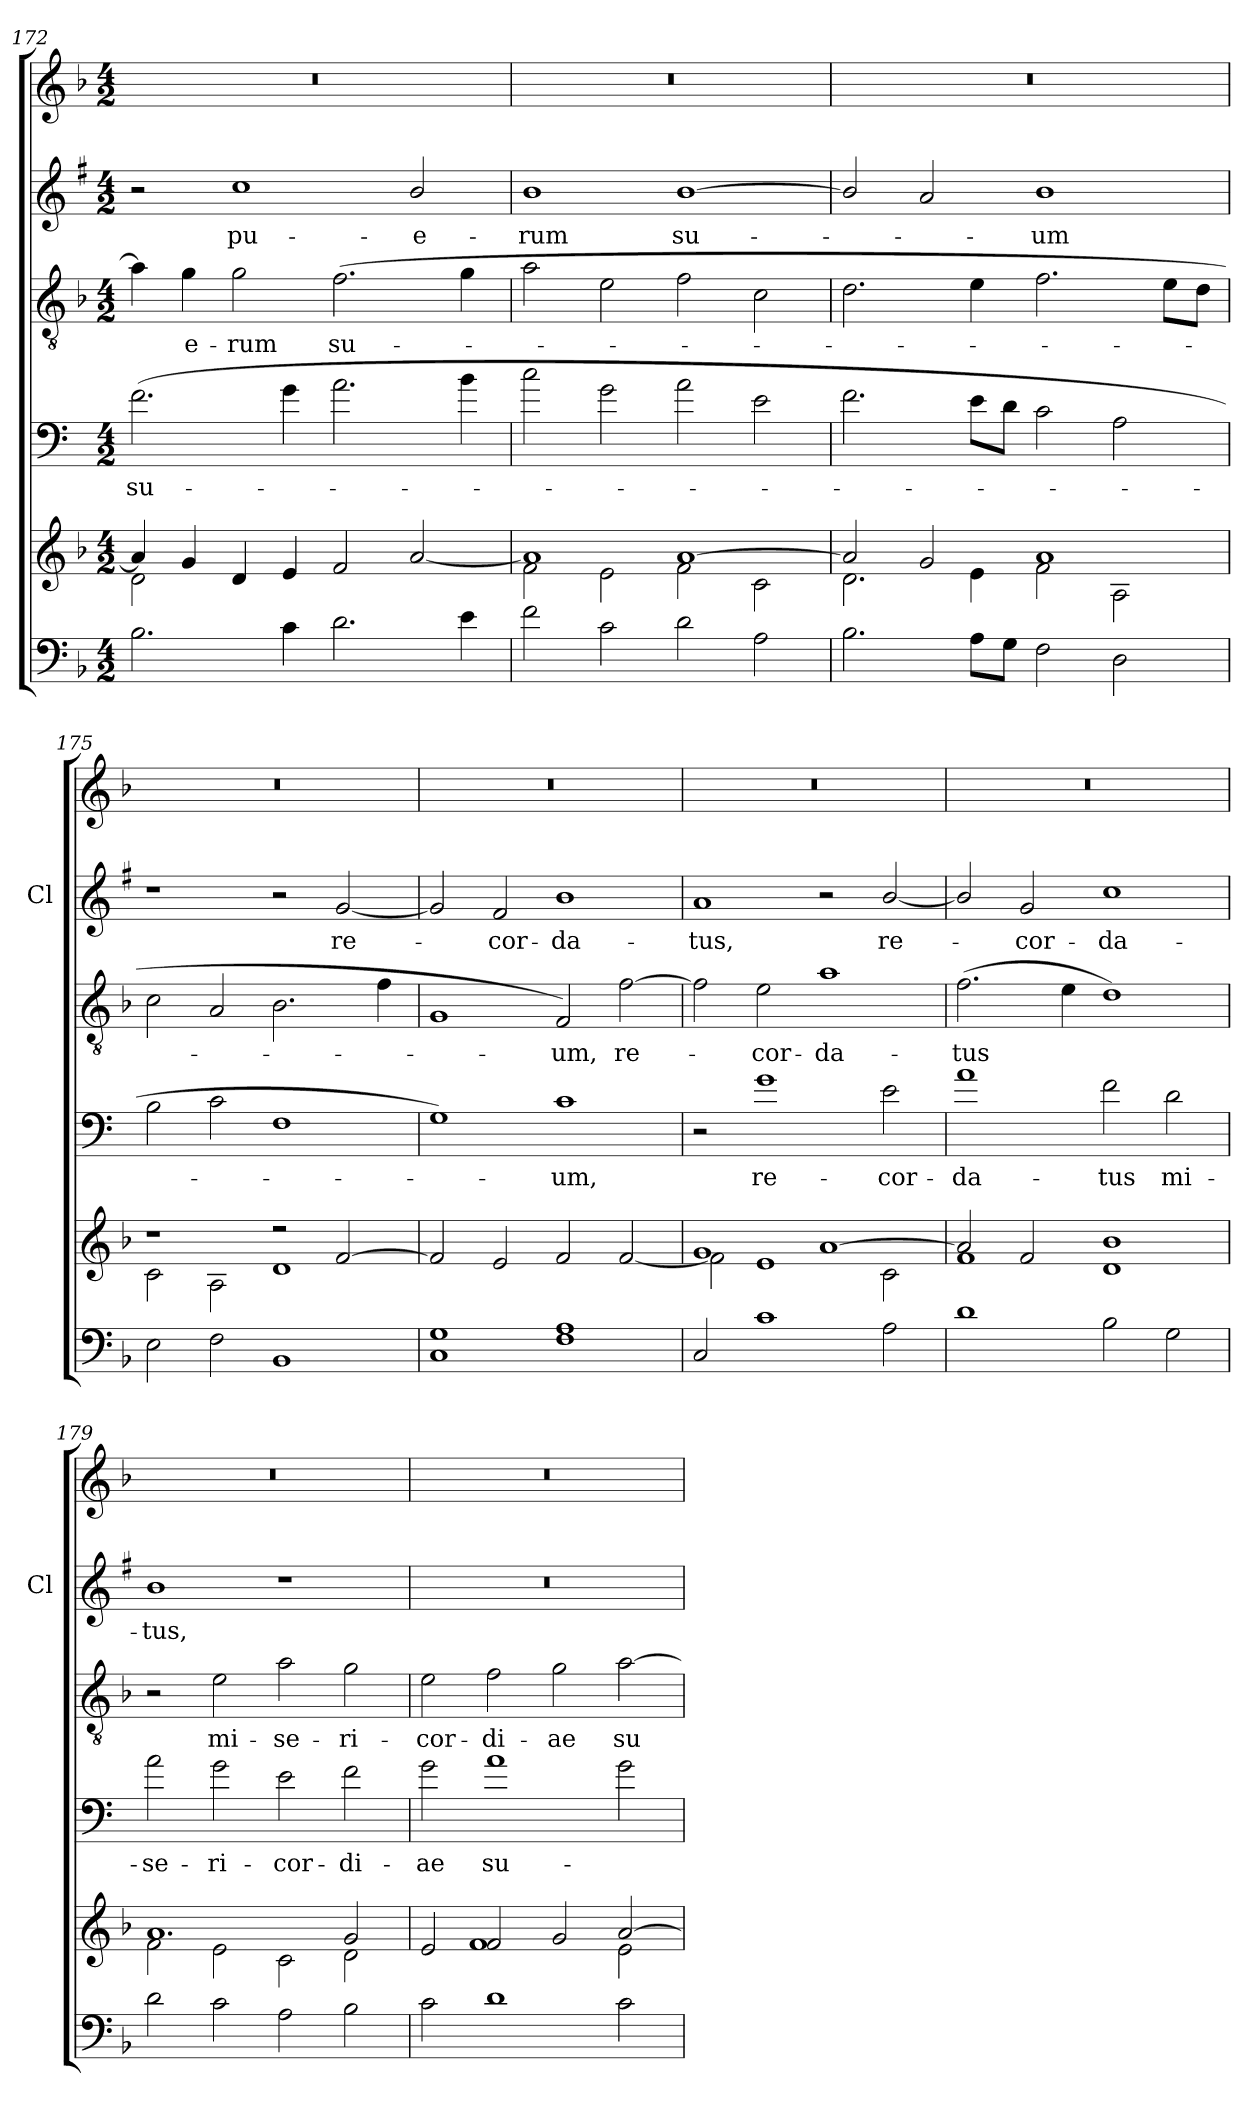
**kern	**kern	**kern	**text	**kern	**text	**kern	**text	**kern
*part5	*part5	*part4	*part4	*part3	*part3	*part2	*part2	*part1
*staff6	*staff5	*staff4	*staff4	*staff3	*staff3	*staff2	*staff2	*staff1
*	*	*	*	*	*	*I'Cl	*	*
!!LO:LB:g=z
*clefF4	*clefG2	*clefF4	*	*clefGv2	*	*clefG2	*	*clefG2
*	*	*ITrd4c7	*	*	*	*ITrd1c2	*	*
*k[b-]	*k[b-]	*k[b-]	*	*k[b-]	*	*k[b-]	*	*k[b-]
*F:	*F:	*F:	*	*F:	*	*F:	*	*F:
*M4/2	*M4/2	*M4/2	*	*M4/2	*	*M4/2	*	*M4/2
=172	=172	=172	=172	=172	=172	=172	=172	=172
*^	*^	*	*	*	*	*	*	*
!	!	!	!	!	!LO:LY:b	!	!	!	!	!
0ryy	2.B-\	4a/]	2d\	(>2.B-\	su-	4a\]	.	2r	.	0r
!	!	!	!	!	!	!	!LO:LY:b	!	!	!
.	.	4g/	.	.	.	4g\	-e-	.	.	.
!	!	!	!	!	!	!	!LO:LY:b	!	!LO:LY:b	!
.	.	4d/	1.ryy	.	.	2g\	-rum	1b-	pu-	.
.	4c\	4e/	.	4c\	.	.	.	.	.	.
!	!	!	!	!	!	!	!LO:LY:b	!	!	!
.	2.d\	2f/	.	2.d\	.	(>2.f\	su-	.	.	.
!	!	!	!	!	!	!	!	!	!LO:LY:b	!
.	.	[2a/	.	.	.	.	.	2a/	-e-	.
.	4e\	.	.	4e\	.	4g\	.	.	.	.
!!LO:PB:g=z
=173	=173	=173	=173	=173	=173	=173	=173	=173	=173	=173
!	!	!	!	!	!	!	!	!	!LO:LY:b	!
0ryy	2f\	1a]	2f\	2f\	.	2a\	.	1a	-rum	0r
.	2c\	.	2e\	2c\	.	2e\	.	.	.	.
!	!	!	!	!	!	!	!	!	!LO:LY:b	!
.	2d\	[1a	2f\	2d\	.	2f\	.	[1a	su-	.
.	2A\	.	2c\	2A\	.	2c\	.	.	.	.
=174	=174	=174	=174	=174	=174	=174	=174	=174	=174	=174
0ryy	2.B-\	2a/]	2.d\	2.B-\	.	2.d\	.	2a/]	.	0r
.	.	2g/	.	.	.	.	.	2g/	.	.
.	8A\L	.	4e\	8A\L	.	4e\	.	.	.	.
.	8G\J	.	.	8G\J	.	.	.	.	.	.
!	!	!	!	!	!	!	!	!	!LO:LY:b	!
.	2F\	1a	2f\	2F\	.	2.f\	.	1a	-um	.
.	2D\	.	2A\	2D\	.	.	.	.	.	.
.	.	.	.	.	.	8e\L	.	.	.	.
.	.	.	.	.	.	8d\J	.	.	.	.
=175	=175	=175	=175	=175	=175	=175	=175	=175	=175	=175
0ryy	2E\	1r	2c\	2E\	.	2c\	.	1r	.	0r
.	2F\	.	2A\	2F\	.	2A/	.	.	.	.
.	1BB-	2r	1d	1BB-	.	2.B-\	.	2r	.	.
!	!	!	!	!	!	!	!	!	!LO:LY:b	!
.	.	[2f/	.	.	.	.	.	[2f/	re-	.
.	.	.	.	.	.	4f\	.	.	.	.
*	*	*v	*v	*	*	*	*	*	*	*
=176	=176	=176	=176	=176	=176	=176	=176	=176	=176
1G	1C	2f/]	1C)	.	1G	.	2f/]	.	0r
!	!	!	!	!	!	!	!	!LO:LY:b	!
.	.	2e/	.	.	.	.	2e/	-cor-	.
!	!	!	!	!LO:LY:b	!	!LO:LY:b	!	!LO:LY:b	!
1A	1F	2f/	1F	-um,	2F/)	-um,	1a	-da-	.
!	!	!	!	!	!	!LO:LY:b	!	!	!
.	.	[2f/	.	.	[2f\	re-	.	.	.
=177	=177	=177	=177	=177	=177	=177	=177	=177	=177
*	*	*^	*	*	*	*	*	*	*
!	!	!	!	!	!	!	!	!	!LO:LY:b	!
0ryy	2C/	1g	2f\]	2r	.	2f\]	.	1g	-tus,	0r
!	!	!	!	!	!LO:LY:b	!	!LO:LY:b	!	!	!
.	1c	.	1e	1c	re-	2e\	-cor-	.	.	.
!	!	!	!	!	!	!	!LO:LY:b	!	!	!
.	.	[1a	.	.	.	1a	-da-	2r	.	.
!	!	!	!	!	!LO:LY:b	!	!	!	!LO:LY:b	!
.	2A\	.	2c\	2A\	-cor-	.	.	[2a/	re-	.
!!LO:LB:g=z
=178	=178	=178	=178	=178	=178	=178	=178	=178	=178	=178
!	!	!	!	!	!LO:LY:b	!	!LO:LY:b	!	!	!
0ryy	1d	2a/]	1f	1d	-da-	(>2.f\	-tus	2a/]	.	0r
!	!	!	!	!	!	!	!	!	!LO:LY:b	!
.	.	2f/	.	.	.	.	.	2f/	-cor-	.
.	.	.	.	.	.	4e\	.	.	.	.
!	!	!	!	!	!LO:LY:b	!	!	!	!LO:LY:b	!
.	2B-\	1b-	1d	2B-\	-tus	1d)	.	1b-	-da-	.
!	!	!	!	!	!LO:LY:b	!	!	!	!	!
.	2G\	.	.	2G\	mi-	.	.	.	.	.
!!LO:PB:g=z
=179	=179	=179	=179	=179	=179	=179	=179	=179	=179	=179
!	!	!	!	!	!LO:LY:b	!	!	!	!LO:LY:b	!
0ryy	2d\	1.a	2f\	2d\	-se-	2r	.	1a	-tus,	0r
!	!	!	!	!	!LO:LY:b	!	!LO:LY:b	!	!	!
.	2c\	.	2e\	2c\	-ri-	2e\	mi-	.	.	.
!	!	!	!	!	!LO:LY:b	!	!LO:LY:b	!	!	!
.	2A\	.	2c\	2A\	-cor-	2a\	-se-	1r	.	.
!	!	!	!	!	!LO:LY:b	!	!LO:LY:b	!	!	!
.	2B-\	2g/	2d\	2B-\	-di-	2g\	-ri-	.	.	.
=180	=180	=180	=180	=180	=180	=180	=180	=180	=180	=180
!	!	!	!	!	!LO:LY:b	!	!LO:LY:b	!	!	!
0ryy	2c\	2e/	2ryy	2c\	-ae	2e\	-cor-	0r	.	0r
!	!	!	!	!	!LO:LY:b	!	!LO:LY:b	!	!	!
.	1d	2f/	1f	1d	su-	2f\	-di-	.	.	.
!	!	!	!	!	!	!	!LO:LY:b	!	!	!
.	.	2g/	.	.	.	2g\	-ae	.	.	.
!	!	!	!	!	!	!	!LO:LY:b	!	!	!
.	2c\	[2a/	2e\	2c\	.	[2a\	su-	.	.	.
*v	*v	*	*	*	*	*	*	*	*	*
*	*v	*v	*	*	*	*	*	*	*
=	=	=	=	=	=	=	=	=
*-	*-	*-	*-	*-	*-	*-	*-	*-
